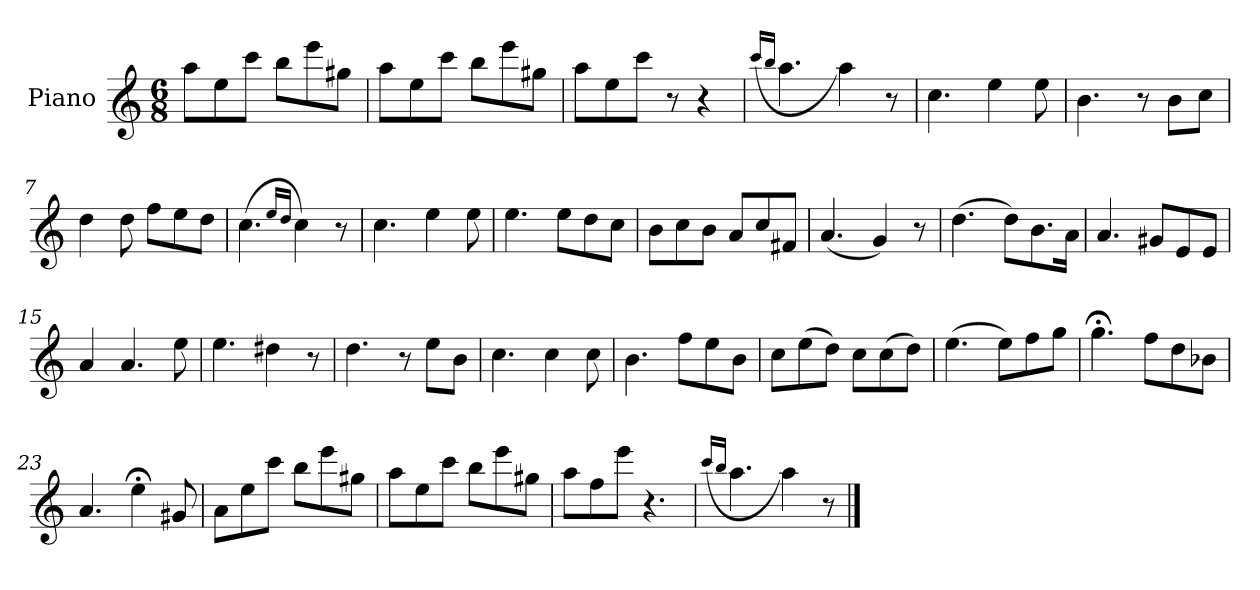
**kern
*part1
*staff1
*I"Piano
*I'Pno.
*clefG2
*k[]
*M6/8
=1
8aa\L
8ee\
8ccc\J
8bb\L
8eee\
8gg#X\J
=2
8aa\L
8ee\
8ccc\J
8bb\L
8eee\
8gg#X\J
=3
8aa\L
8ee\
8ccc\J
8r
4r
=4
(<16qqccc/LL
16qqbb/JJ
4.aa\
4aa\)
8r
=5
4.cc\
4ee\
8ee\
=6
4.b\
8r
8b\L
8cc\J
=7
4dd\
8dd\
8ff\L
8ee\
8dd\J
!!LO:LB:g=z
=8
(>4.cc\
16qqee/LL
16qqdd/JJ
4cc\)
8r
!!LO:LB:g=z
=9
4.cc\
4ee\
8ee\
=10
4.ee\
8ee\L
8dd\
8cc\J
=11
8b\L
8cc\
8b\J
8a/L
8cc/
8f#X/J
=12
(<4.a/
4g/)
8r
=13
(>4.dd\
8dd\L)
8.b\
16a\Jk
=14
4.a/
8g#X/L
8e/
8e/J
=15
4a/
4.a/
8ee\
=16
4.ee\
4dd#X\
8r
=17
4.dd\
8r
8ee\L
8b\J
!!LO:LB:g=z
=18
4.cc\
4cc\
8cc\
!!LO:LB:g=z
=19
4.b\
8ff\L
8ee\
8b\J
=20
8cc\L
(>8ee\
8dd\J)
8cc\L
(>8cc\
8dd\J)
=21
(>4.ee\
8ee\L)
8ff\
8gg\J
=22
4.gg;<\
8ff\L
8dd\
8b-X\J
=23
4.a/
4ee;<\
8g#X/
=24
8a\L
8ee\
8ccc\J
8bb\L
8eee\
8gg#X\J
=25
8aa\L
8ee\
8ccc\J
8bb\L
8eee\
8gg#X\J
=26
8aa\L
8ff\
8eee\J
4.r
!!LO:LB:g=z
=27
(<16qqccc/LL
16qqbb/JJ
4.aa\
4aa\)
8r
==
*-
